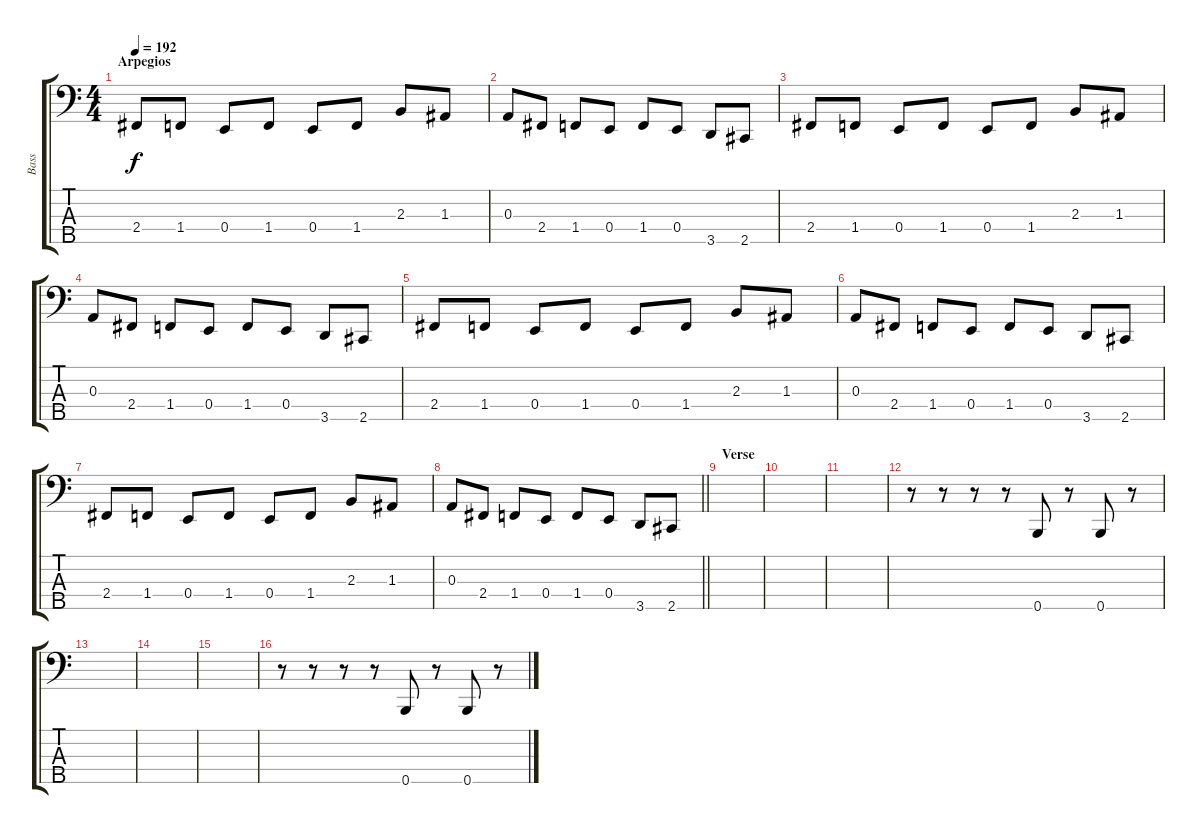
\track ("Bass" "Bass") {instrument electricbassfinger}
\staff {score tabs}
\tuning (G2 D2 A1 E1 B0) {hide}
\ts (4 4)
\section ("" "Arpegios")
\tempo 192
\clef f4
\ks c
2.4.8{dy f} 1.4.8 0.4.8 1.4.8 0.4.8 1.4.8 2.3.8 1.3.8 |
0.3.8 2.4.8 1.4.8 0.4.8 1.4.8 0.4.8 3.5.8 2.5.8 |
2.4.8 1.4.8 0.4.8 1.4.8 0.4.8 1.4.8 2.3.8 1.3.8 |
0.3.8 2.4.8 1.4.8 0.4.8 1.4.8 0.4.8 3.5.8 2.5.8 |
2.4.8 1.4.8 0.4.8 1.4.8 0.4.8 1.4.8 2.3.8 1.3.8 |
0.3.8 2.4.8 1.4.8 0.4.8 1.4.8 0.4.8 3.5.8 2.5.8 |
2.4.8 1.4.8 0.4.8 1.4.8 0.4.8 1.4.8 2.3.8 1.3.8 |
\barLineRight lightlight
0.3.8 2.4.8 1.4.8 0.4.8 1.4.8 0.4.8 3.5.8 2.5.8 |
\section ("" "Verse")
|
|
|
r.8 r.8 r.8 r.8 0.5.8 r.8 0.5.8 r.8 |
|
|
|
r.8 r.8 r.8 r.8 0.5.8 r.8 0.5.8 r.8
